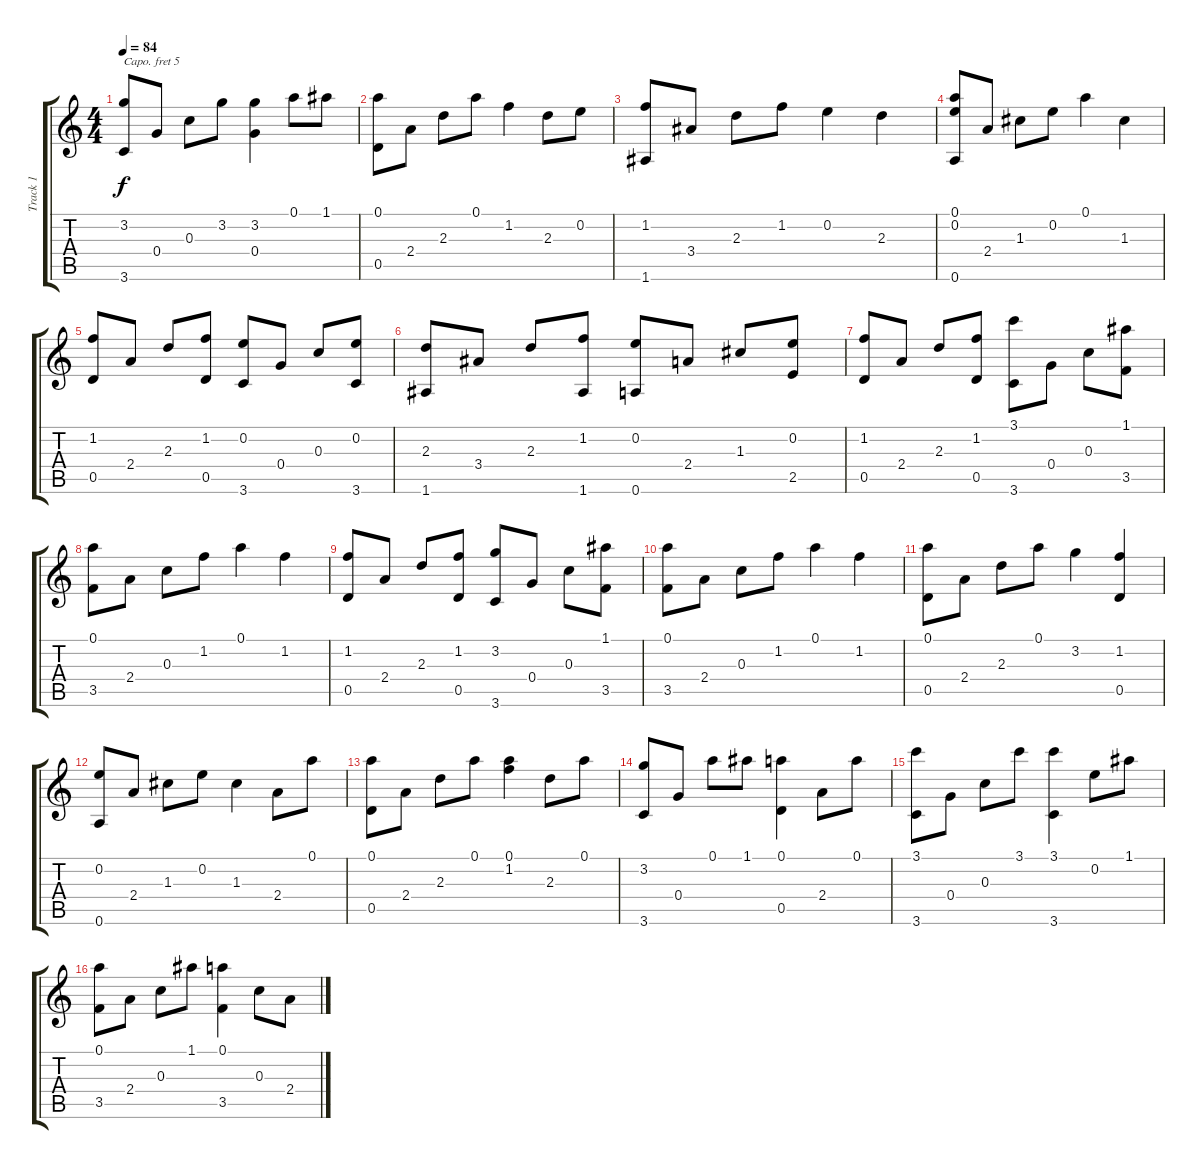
\track ("Track 1" "Track 1") {instrument acousticguitarnylon}
\staff {score tabs}
\capo 5
\tuning (E4 B3 G3 D3 A2 E2) {hide}
\ts (4 4)
\tempo 84
\clef g2
\ks c
(3.2 3.6).8{dy f} 0.4.8 0.3.8 3.2.8 (3.2 0.4).4 0.1.8 1.1.8 |
(0.1 0.5).8 2.4.8 2.3.8 0.1.8 1.2.4 2.3.8 0.2.8 |
(1.2 1.6).8 3.4.8 2.3.8 1.2.8 0.2.4 2.3.4 |
(0.1 0.2 0.6).8 2.4.8 1.3.8 0.2.8 0.1.4 1.3.4 |
(1.2 0.5).8 2.4.8 2.3.8 (1.2 0.5).8 (0.2 3.6).8 0.4.8 0.3.8 (0.2 3.6).8 |
(2.3 1.6).8 3.4.8 2.3.8 (1.2 1.6).8 (0.2 0.6).8 2.4.8 1.3.8 (0.2 2.5).8 |
(1.2 0.5).8 2.4.8 2.3.8 (1.2 0.5).8 (3.1 3.6).8 0.4.8 0.3.8 (1.1 3.5).8 |
(0.1 3.5).8 2.4.8 0.3.8 1.2.8 0.1.4 1.2.4 |
(1.2 0.5).8 2.4.8 2.3.8 (1.2 0.5).8 (3.2 3.6).8 0.4.8 0.3.8 (1.1 3.5).8 |
(0.1 3.5).8 2.4.8 0.3.8 1.2.8 0.1.4 1.2.4 |
(0.1 0.5).8 2.4.8 2.3.8 0.1.8 3.2.4 (1.2 0.5).4 |
(0.2 0.6).8 2.4.8 1.3.8 0.2.8 1.3.4 2.4.8 0.1.8 |
(0.1 0.5).8 2.4.8 2.3.8 0.1.8 (0.1 1.2).4 2.3.8 0.1.8 |
(3.2 3.6).8 0.4.8 0.1.8 1.1.8 (0.1 0.5).4 2.4.8 0.1.8 |
(3.1 3.6).8 0.4.8 0.3.8 3.1.8 (3.1 3.6).4 0.2.8 1.1.8 |
(0.1 3.5).8 2.4.8 0.3.8 1.1.8 (0.1 3.5).4 0.3.8 2.4.8
